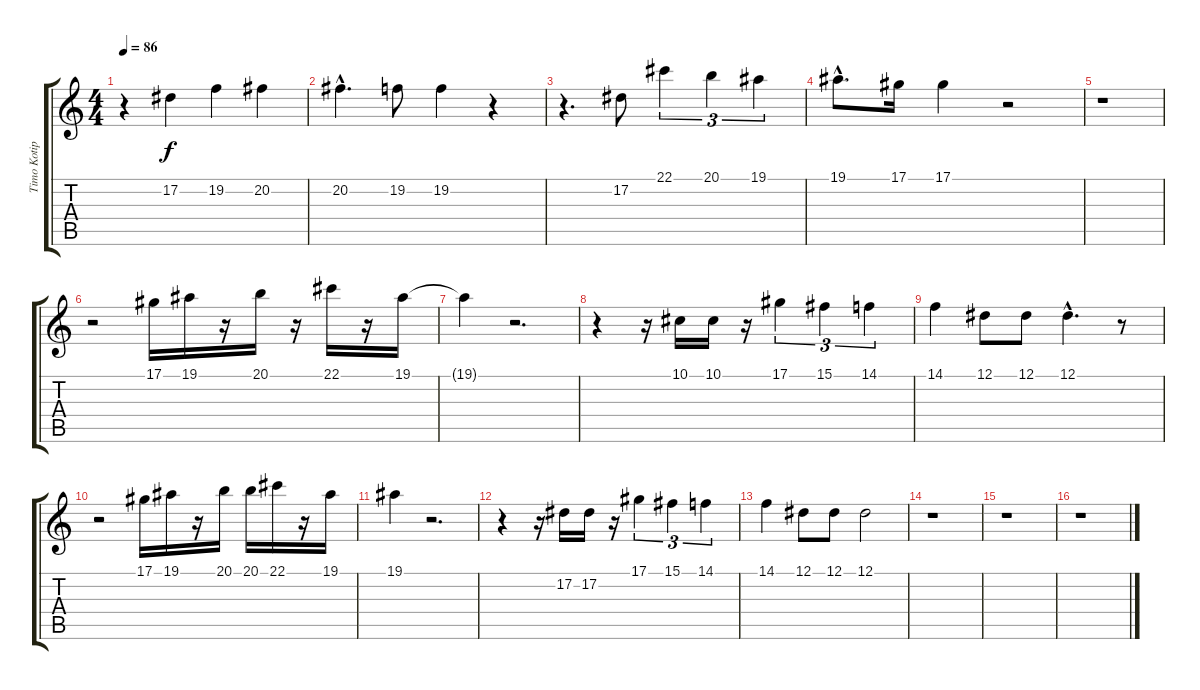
\track ("Timo Kotipelto" "Timo Kotip") {instrument lead3calliope}
\staff {score tabs}
\tuning (Eb4 Bb3 Gb3 Db3 Ab2 Eb2) {hide}
\ts (4 4)
\tempo 86
\clef g2
\ks c
r.4{dy f} 17.2.4 19.2.4 20.2.4 |
20.2{hac}.4{d} 19.2.8 19.2.4 r.4 |
r.4{d} 17.2.8 22.1.4{tu (3 2)} 20.1.4{tu (3 2)} 19.1.4{tu (3 2)} |
19.1{hac}.8{d} 17.1.16 17.1.4 r.2 |
r.1 |
r.2 17.1.16 19.1.16 r.16 20.1.16 r.16 22.1.16 r.16 19.1.16 |
19.1{t}.4 r.2{d} |
r.4 r.16 10.1.16 10.1.16 r.16 17.1.4{tu (3 2)} 15.1.4{tu (3 2)} 14.1.4{tu (3 2)} |
14.1.4 12.1.8 12.1.8 12.1{hac}.4{d} r.8 |
r.2 17.1.16 19.1.16 r.16 20.1.16 20.1.16 22.1.16 r.16 19.1.16 |
19.1.4 r.2{d} |
r.4 r.16 17.2.16 17.2.16 r.16 17.1.4{tu (3 2)} 15.1.4{tu (3 2)} 14.1.4{tu (3 2)} |
14.1.4 12.1.8 12.1.8 12.1.2 |
r.1 |
r.1 |
r.1
